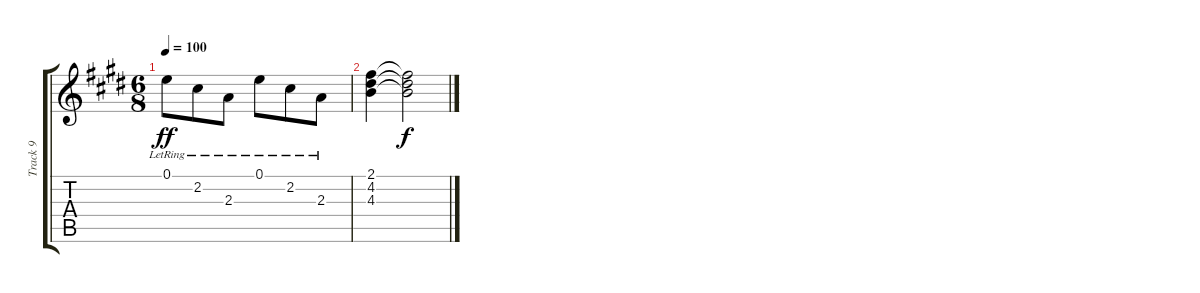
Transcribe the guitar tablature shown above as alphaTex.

\track ("Track 9" "Track 9") {instrument electricguitarclean}
\staff {score tabs}
\tuning (E4 B3 G3 D3 A2 E2) {hide}
\ts (6 8)
\tempo 100
\clef g2
\ks c#minor
0.1{lr}.8{dy ff} 2.2{lr}.8 2.3{lr}.8 0.1{lr}.8 2.2{lr}.8 2.3{lr}.8 |
(2.1 4.2 4.3).4{volume 4} (2.1{t} 4.2{t} 4.3{t}).2{dy f volume 16}
